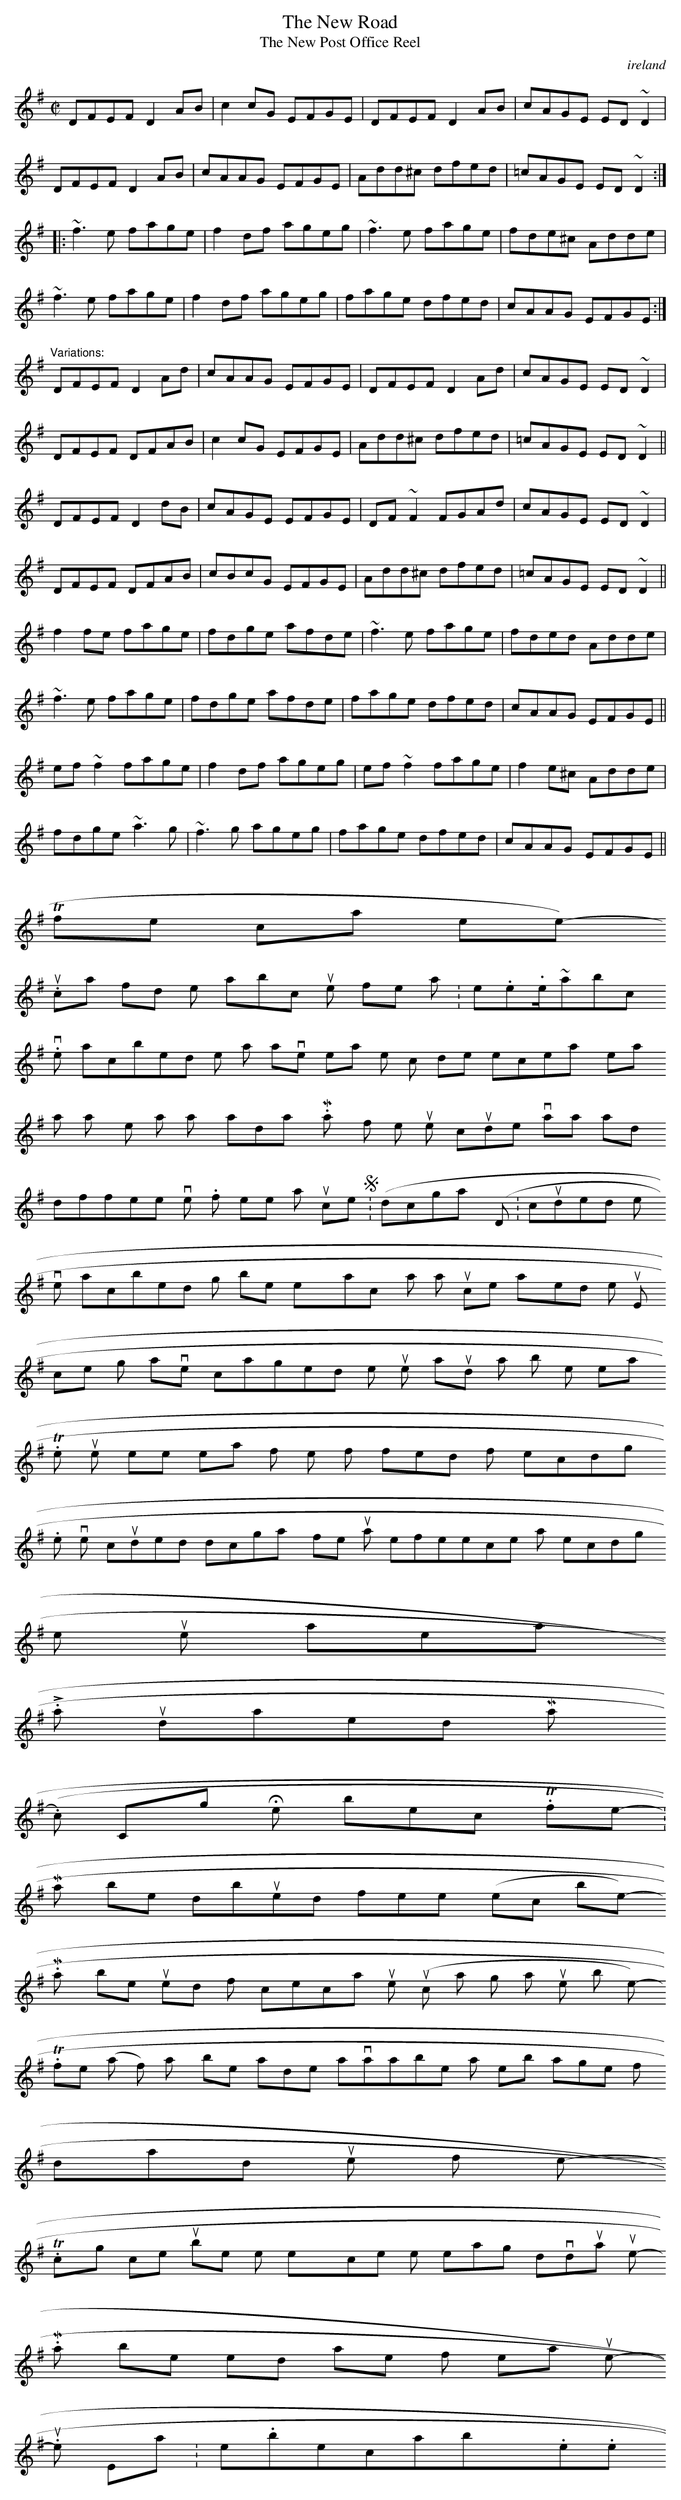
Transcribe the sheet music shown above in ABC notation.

X:1
T:New Road, The
T:New Post Office Reel, The
O:ireland
M:C|
K:Dmix
DFEF D2AB|c2cG EFGE|DFEF D2AB|cAGE ED~D2|
DFEF D2AB|cAAG EFGE|Add^c dfed|=cAGE ED~D2:|
|:~f3e fage|f2df ageg|~f3e fage|fde^c Adde|
~f3e fage|f2df ageg|fage dfed|cAAG EFGE:|
"Variations:"
DFEF D2Ad|cAAG EFGE|DFEF D2Ad|cAGE ED~D2|
DFEF DFAB|c2cG EFGE|Add^c dfed|=cAGE ED~D2||
DFEF D2dB|cAGE EFGE|DF~F2 FGAd|cAGE ED~D2|
DFEF DFAB|cBcG EFGE|Add^c dfed|=cAGE ED~D2||
f2fe fage|fdge afde|~f3e fage|fded Adde|
~f3e fage|fdge afde|fage dfed|cAAG EFGE||
ef~f2 fage|f2df ageg|ef~f2 fage|f2e^c Adde|
fdge ~a3g|~f3g ageg|fage dfed|cAAG EFGE||
This file contains 100 reels (#301 - #400).
You can find more abc tune files at http://home1.swipnet.se/~w-11382/abc.htm
I've transcribed them as I have learnt them, which does not necessarily mean
that I play them that way nowadays. Many of the tunes include variations and
different versions. If there is a source (S:) or discography (D:) included the
version transcribed might still not be exactly as that source played the tune,
since I might have changed the tune around a bit when I learnt it.
The tunes were learnt from sessions, from friends or from recordings.
When I've included discography, it's often just a reference to what recordings
the tune appears on.
Last updated 21 May 2001.
(c) Copyright 1997-1998 Henrik Norbeck. This file:
- May be distributed freely (with restrictions below).
- May not be used for commercial purposes (such as printing a tune book to sell).
- This file (or parts of it) may not be made available on a web page for
download without permission from me.
- This copyright notice must be kept, except when e-mailing individual tunes.
- May be printed on paper for personal use.
- Questions? E-mail: henrik.norbeck@mailbox.swipnet.se
